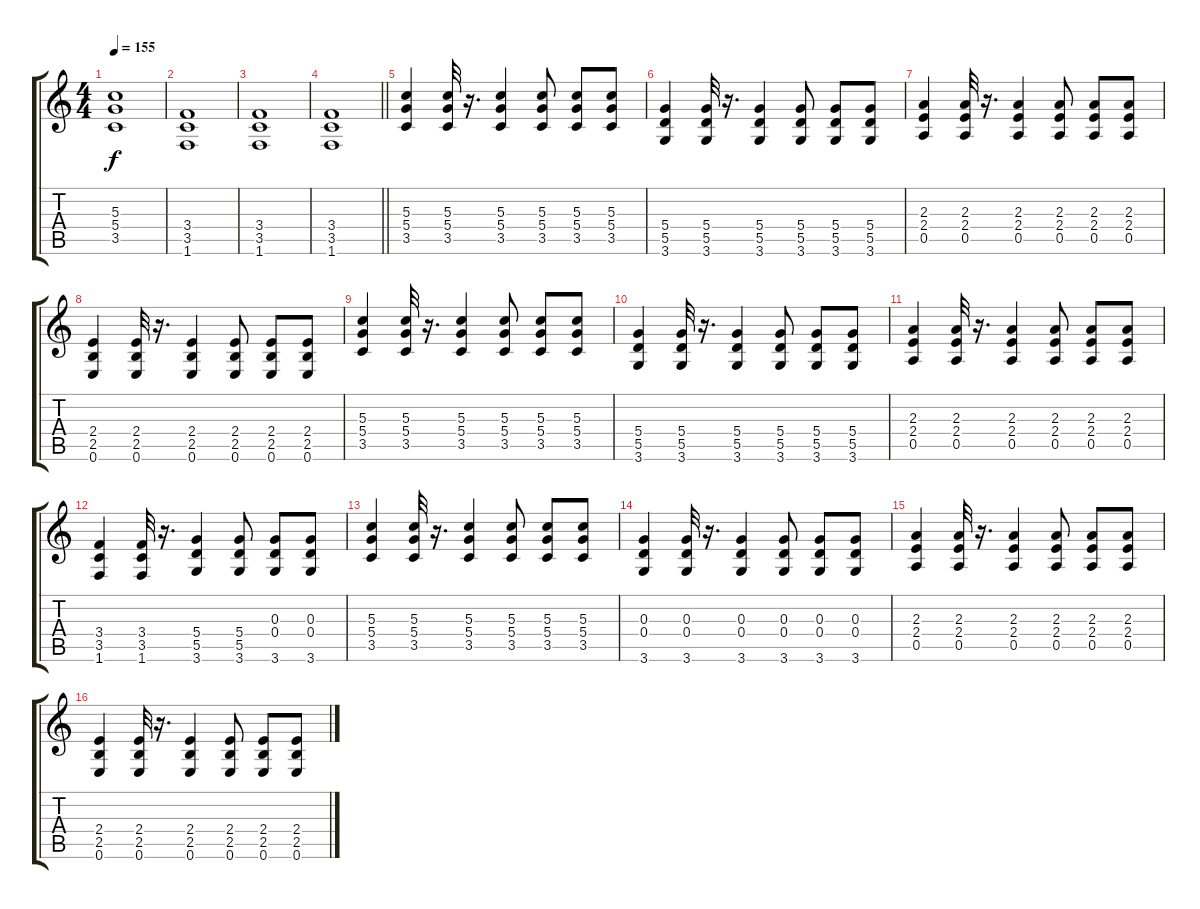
\track "" {instrument overdrivenguitar}
\staff {score tabs}
\tuning (E4 B3 G3 D3 A2 E2) {hide}
\ts (4 4)
\tempo 155
\clef g2
\ks c
(5.3 5.4 3.5).1{dy f} |
(3.4 3.5 1.6).1 |
(3.4 3.5 1.6).1 |
\barLineRight lightlight
(3.4 3.5 1.6).1 |
\section ("" "")
(5.3 5.4 3.5).4 (5.3 5.4 3.5).32 r.16{d} (5.3 5.4 3.5).4 (5.3 5.4 3.5).8 (5.3 5.4 3.5).8 (5.3 5.4 3.5).8 |
(5.4 5.5 3.6).4 (5.4 5.5 3.6).32 r.16{d} (5.4 5.5 3.6).4 (5.4 5.5 3.6).8 (5.4 5.5 3.6).8 (5.4 5.5 3.6).8 |
(2.3 2.4 0.5).4 (2.3 2.4 0.5).32 r.16{d} (2.3 2.4 0.5).4 (2.3 2.4 0.5).8 (2.3 2.4 0.5).8 (2.3 2.4 0.5).8 |
(2.4 2.5 0.6).4 (2.4 2.5 0.6).32 r.16{d} (2.4 2.5 0.6).4 (2.4 2.5 0.6).8 (2.4 2.5 0.6).8 (2.4 2.5 0.6).8 |
(5.3 5.4 3.5).4 (5.3 5.4 3.5).32 r.16{d} (5.3 5.4 3.5).4 (5.3 5.4 3.5).8 (5.3 5.4 3.5).8 (5.3 5.4 3.5).8 |
(5.4 5.5 3.6).4 (5.4 5.5 3.6).32 r.16{d} (5.4 5.5 3.6).4 (5.4 5.5 3.6).8 (5.4 5.5 3.6).8 (5.4 5.5 3.6).8 |
(2.3 2.4 0.5).4 (2.3 2.4 0.5).32 r.16{d} (2.3 2.4 0.5).4 (2.3 2.4 0.5).8 (2.3 2.4 0.5).8 (2.3 2.4 0.5).8 |
(3.4 3.5 1.6).4 (3.4 3.5 1.6).32 r.16{d} (5.4 5.5 3.6).4 (5.4 5.5 3.6).8 (0.3 0.4 3.6).8 (0.3 0.4 3.6).8 |
(5.3 5.4 3.5).4 (5.3 5.4 3.5).32 r.16{d} (5.3 5.4 3.5).4 (5.3 5.4 3.5).8 (5.3 5.4 3.5).8{txt ""} (5.3 5.4 3.5).8 |
(0.3 0.4 3.6).4 (0.3 0.4 3.6).32 r.16{d} (0.3 0.4 3.6).4 (0.3 0.4 3.6).8 (0.3 0.4 3.6).8 (0.3 0.4 3.6).8 |
(2.3 2.4 0.5).4 (2.3 2.4 0.5).32 r.16{d} (2.3 2.4 0.5).4 (2.3 2.4 0.5).8 (2.3 2.4 0.5).8 (2.3 2.4 0.5).8 |
(2.4 2.5 0.6).4 (2.4 2.5 0.6).32 r.16{d} (2.4 2.5 0.6).4 (2.4 2.5 0.6).8 (2.4 2.5 0.6).8 (2.4 2.5 0.6).8
